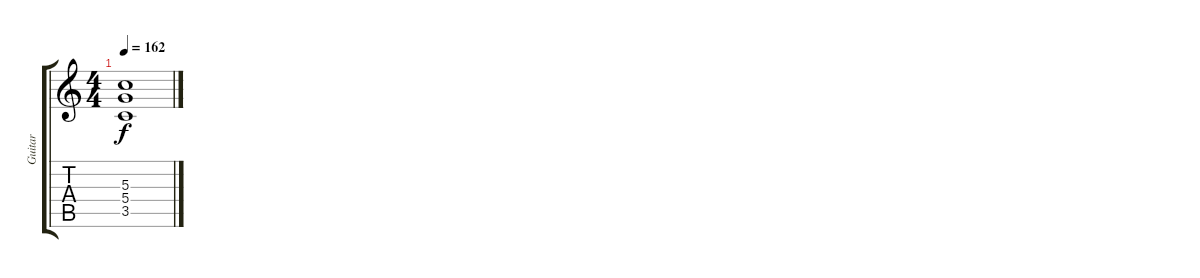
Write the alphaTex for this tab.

\track ("Guitar" "Guitar") {instrument overdrivenguitar}
\staff {score tabs}
\tuning (E4 B3 G3 D3 A2 E2) {hide}
\ts (4 4)
\tempo 162
\clef g2
\ks c
(5.3{t} 5.4{t} 3.5{t}).1{dy f}
